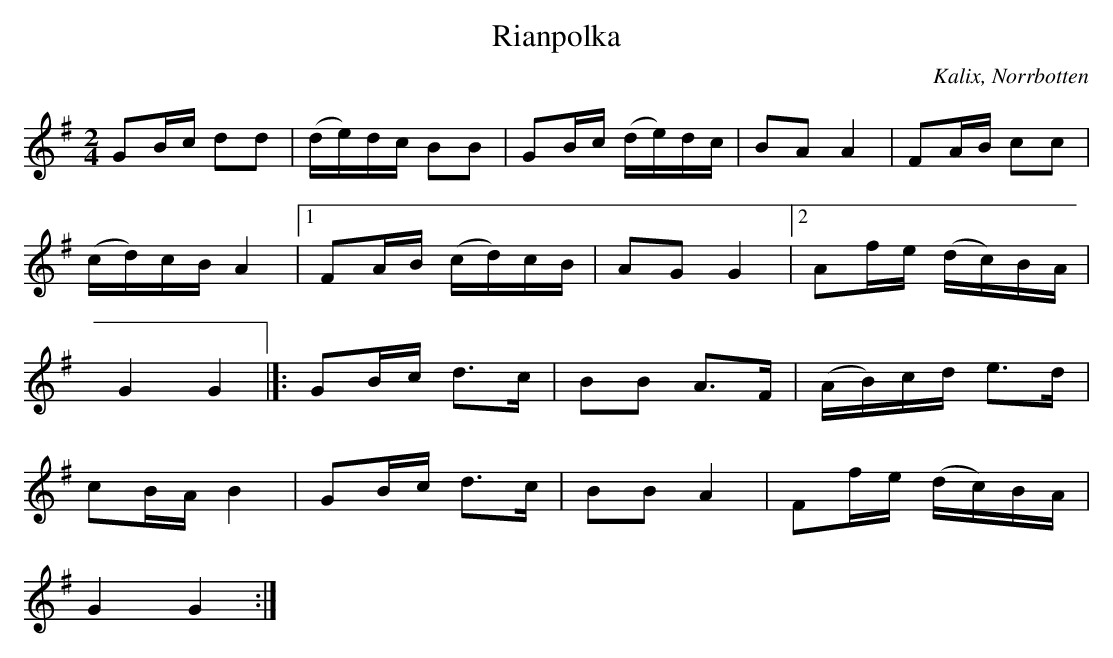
X:1
T:Rianpolka
O:Kalix, Norrbotten
M: 2/4
L: 1/16
K: G
G2Bc d2d2 | (de)dc B2B2 | G2Bc (de)dc | B2A2 A4 | F2AB c2c2 |
(cd)cB A4 |1 F2AB (cd)cB | A2G2 G4 |2 A2fe (dc)BA |
G4 G4 |]: G2Bc d2>c2 | B2B2 A2>F2 | (AB)cd e2>d2 |
c2BA B4 | G2Bc d2>c2 | B2B2 A4 | F2fe (dc)BA |
G4 G4 :|
